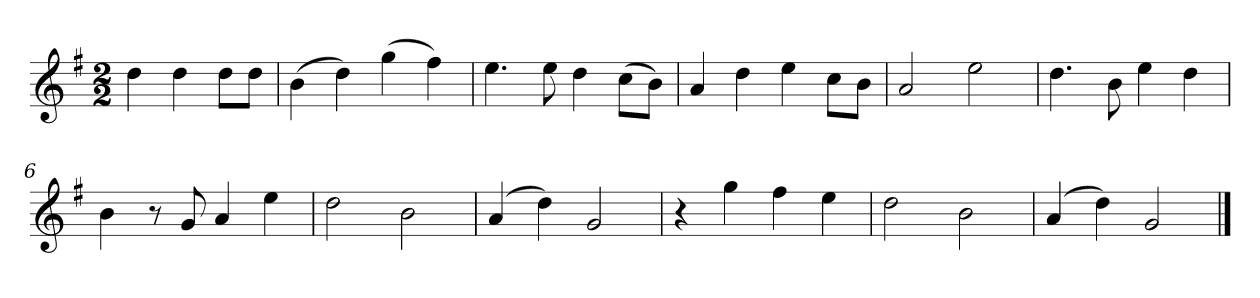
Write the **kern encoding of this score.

**kern
*part1
*staff1
*k[f#]
*M2/2
*MM120
=
4dd
4dd
8ddL
8ddJ
=1
(4b
4dd)
(4gg
4ff#)
=2
4.ee
8ee
4dd
(8ccL
8bJ)
=3
4a
4dd
4ee
8ccL
8bJ
=4
2a
2ee
=5
4.dd
8b
4ee
4dd
=6
4b
8r
8g
4a
4ee
=7
2dd
2b
=8
(4a
4dd)
2g
=9
4r
4gg
4ff#
4ee
=10
2dd
2b
=11
(4a
4dd)
2g
==
*-
